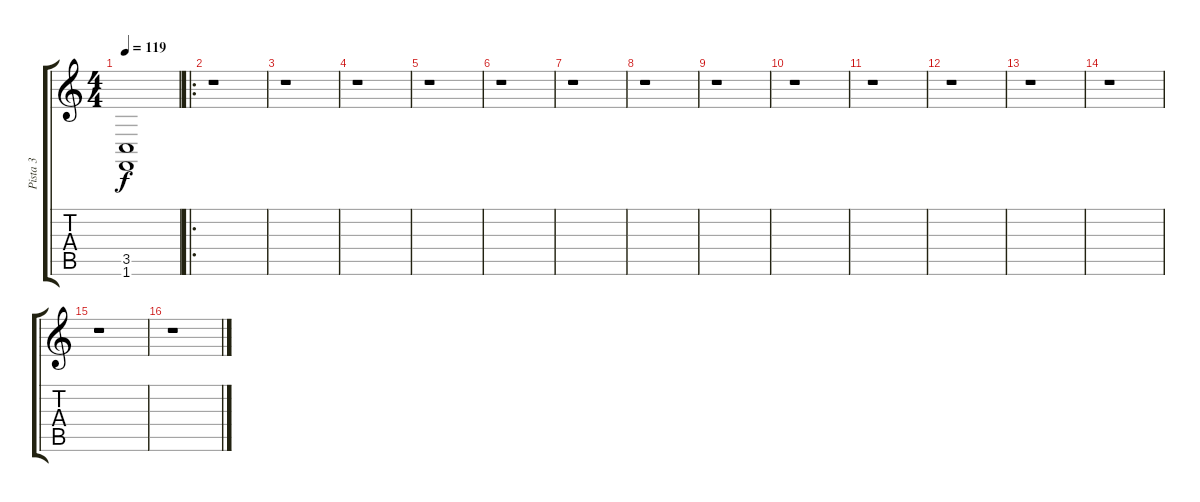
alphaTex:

\track ("Pista 3" "Pista 3") {instrument stringensemble1}
\staff {score tabs}
\tuning (E4 B3 G3 D3 A2 E2) {hide}
\ts (4 4)
\tempo 119
\clef g2
\ks c
(3.5 1.6).1{dy f} |
\ro
r.1 |
r.1 |
r.1 |
r.1 |
r.1 |
r.1 |
r.1 |
r.1 |
r.1 |
r.1 |
r.1 |
r.1 |
r.1 |
r.1 |
r.1
